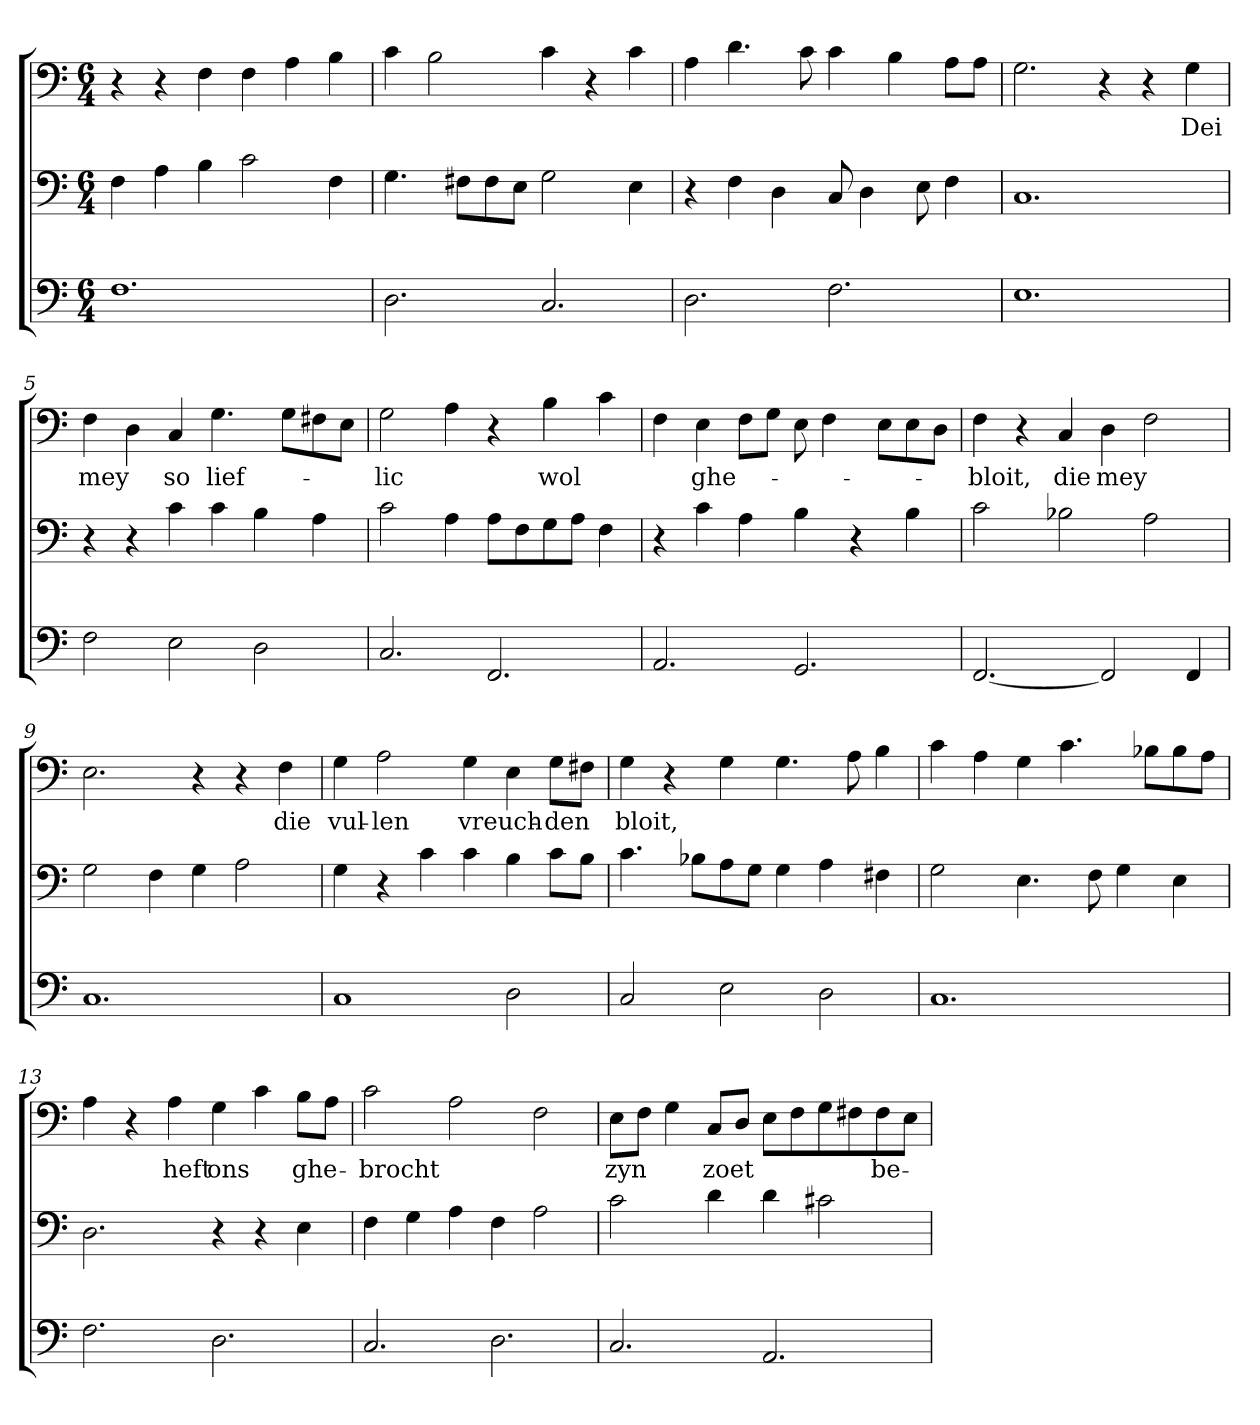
**kern	**kern	**kern	**text
*part3	*part2	*part1	*part1
*staff3	*staff2	*staff1	*staff1
*clefF4	*clefF4	*clefF4	*
*k[]	*k[]	*k[]	*
*C:	*C:	*C:	*
*M6/4	*M6/4	*M6/4	*
=1	=1	=1	=1
1.F	4F\	4r	.
.	4A\	4r	.
.	4B\	4F\	.
.	2c\	4F\	.
.	.	4A\	.
.	4F\	4B\	.
=2	=2	=2	=2
2.D\	4.G\	4c\	.
.	.	2B\	.
.	8F#X\L	.	.
.	8F#\	.	.
.	8E\J	.	.
2.C/	2G\	4c\	.
.	.	4r	.
.	4E\	4c\	.
=3	=3	=3	=3
2.D\	4r	4A\	.
.	4F\	4.d\	.
.	4D\	.	.
.	.	8c\	.
2.F\	8C/	4c\	.
.	4D\	.	.
.	.	4B\	.
.	8E\	.	.
.	4F\	8A\L	.
.	.	8A\J	.
=4	=4	=4	=4
1.E	1.C	2.G\	.
.	.	4r	.
.	.	4r	.
!	!	!	!LO:LY:b
.	.	4G\	Dei
=5	=5	=5	=5
!	!	!	!LO:LY:b
2F\	4r	4F\	mey
.	4r	4D\	.
!	!	!	!LO:LY:b
2E\	4c\	4C/	so
!	!	!	!LO:LY:b
.	4c\	4.G\	lief-
2D\	4B\	.	.
.	.	8G\L	.
.	4A\	8F#i\	.
.	.	8E\J	.
!!LO:LB:g=z
=6	=6	=6	=6
!	!	!	!LO:LY:b
2.C/	2c\	2G\	-lic
.	4A\	4A\	.
2.FF/	8A\L	4r	.
.	8F\	.	.
!	!	!	!LO:LY:b
.	8G\	4B\	wol
.	8A\J	.	.
.	4F\	4c\	.
=7	=7	=7	=7
2.AA/	4r	4F\	.
!	!	!	!LO:LY:b
.	4c\	4E\	ghe-
.	4A\	8F\L	.
.	.	8G\J	.
2.GG/	4B\	8E\	.
.	.	4F\	.
.	4r	.	.
.	.	8E\L	.
.	4B\	8E\	.
.	.	8D\J	.
=8	=8	=8	=8
!	!	!	!LO:LY:b
[2.FF/	2c\	4F\	-bloit,
.	.	4r	.
!	!	!	!LO:LY:b
.	2B-i\	4C/	die
!	!	!	!LO:LY:b
2FF/]	.	4D\	mey
.	2A\	2F\	.
4FF/	.	.	.
=9	=9	=9	=9
1.C	2G\	2.E\	.
.	4F\	.	.
.	4G\	4r	.
.	2A\	4r	.
!	!	!	!LO:LY:b
.	.	4F\	die
=10	=10	=10	=10
!	!	!	!LO:LY:b
1C	4G\	4G\	vul-
!	!	!	!LO:LY:b
.	4r	2A\	-len
.	4c\	.	.
!	!	!	!LO:LY:b
.	4c\	4G\	vreuch-
2D\	4B\	4E\	.
!	!	!	!LO:LY:b
.	8c\L	8G\L	-den
.	8B\J	8F#i\J	.
!!LO:LB:g=z
=11	=11	=11	=11
!	!	!	!LO:LY:b
2C/	4.c\	4G\	bloit,
.	.	4r	.
.	8B-i\L	.	.
2E\	8A\	4G\	.
.	8G\J	.	.
.	4G\	4.G\	.
2D\	4A\	.	.
.	.	8A\	.
.	4F#i\	4B\	.
=12	=12	=12	=12
1.C	2G\	4c\	.
.	.	4A\	.
.	4.E\	4G\	.
.	.	4.c\	.
.	8F\	.	.
.	4G\	.	.
.	.	8B-i\L	.
.	4E\	8B-\	.
.	.	8A\J	.
=13	=13	=13	=13
2.F\	2.D\	4A\	.
.	.	4r	.
!	!	!	!LO:LY:b
.	.	4A\	heft
!	!	!	!LO:LY:b
2.D\	4r	4G\	ons
.	4r	4c\	.
!	!	!	!LO:LY:b
.	4E\	8B\L	ghe-
.	.	8A\J	.
=14	=14	=14	=14
!	!	!	!LO:LY:b
2.C/	4F\	2c\	-brocht
.	4G\	.	.
.	4A\	2A\	.
2.D\	4F\	.	.
.	2A\	2F\	.
=15	=15	=15	=15
!	!	!	!LO:LY:b
2.C/	2c\	8E\L	zyn
.	.	8F\J	.
.	.	4G\	.
!	!	!	!LO:LY:b
.	4d\	8C/L	zoet
.	.	8D/J	.
2.AA/	4d\	8E\L	.
.	.	8F\	.
.	2c#X\	8G\	.
.	.	8F#i\	.
!	!	!	!LO:LY:b
.	.	8F#\	be-
.	.	8E\J	.
=	=	=	=
*-	*-	*-	*-
